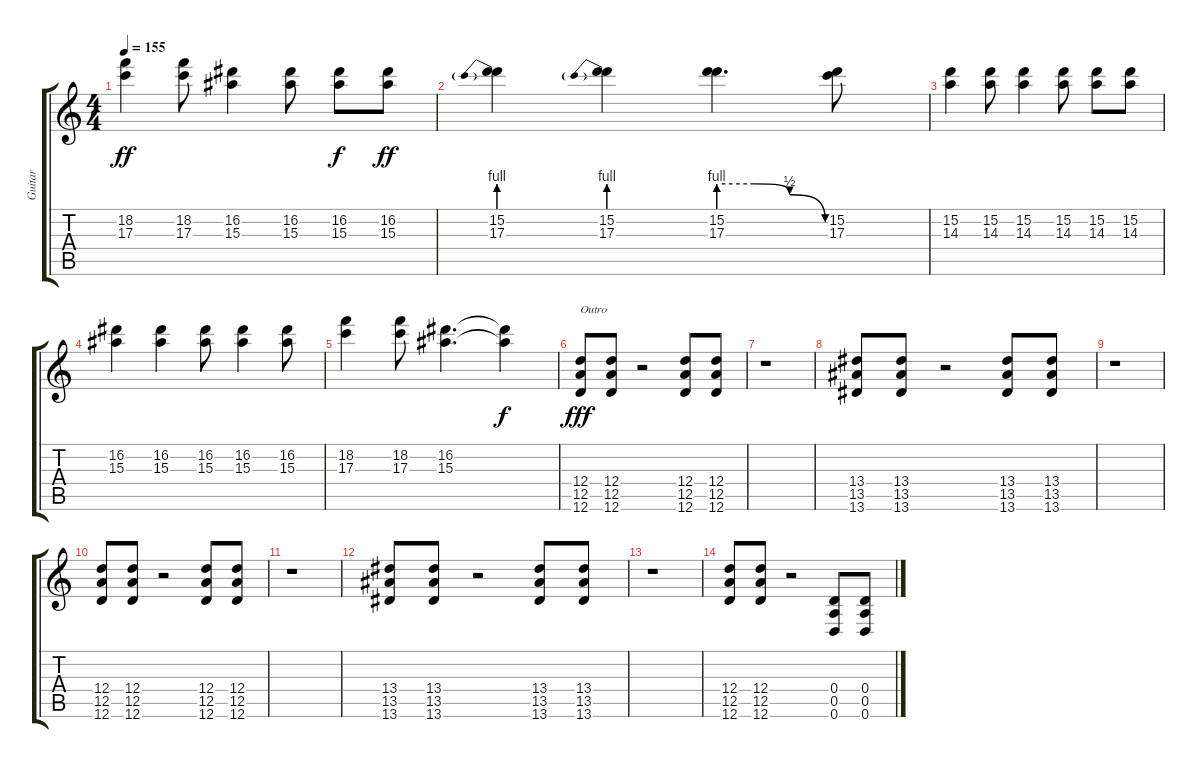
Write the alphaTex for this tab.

\track ("Guitar              " "Guitar    ") {instrument distortionguitar}
\staff {score tabs}
\tuning (E4 B3 G3 D3 A2 D2) {hide}
\ts (4 4)
\tempo 155
\clef g2
\ks c
(18.2 17.3).4{dy ff} (18.2 17.3).8 (16.2 15.3).4 (16.2 15.3).8 (16.2 15.3).8{dy f} (16.2 15.3).8{dy ff} |
(15.2 17.3{be (prebend 0 4 60 4)}).4 (15.2 17.3{be (prebend 0 4 60 4)}).4 (15.2 17.3{be (custom 0 4 20 4 40 2 60 0)}).4{d} (15.2 17.3).8 |
(15.2 14.3).4 (15.2 14.3).8 (15.2 14.3).4 (15.2 14.3).8 (15.2 14.3).8 (15.2 14.3).8 |
(16.2 15.3).4 (16.2 15.3).4 (16.2 15.3).8 (16.2 15.3).4 (16.2 15.3).8 |
(18.2 17.3).4 (18.2 17.3).8 (16.2 15.3).4{d} (16.2{t} 15.3{t}).4{dy f} |
(12.4 12.5 12.6).8{txt "Outro" dy fff} (12.4 12.5 12.6).8 r.2 (12.4 12.5 12.6).8 (12.4 12.5 12.6).8 |
r.1 |
(13.4 13.5 13.6).8 (13.4 13.5 13.6).8 r.2 (13.4 13.5 13.6).8 (13.4 13.5 13.6).8 |
r.1 |
(12.4 12.5 12.6).8 (12.4 12.5 12.6).8 r.2 (12.4 12.5 12.6).8 (12.4 12.5 12.6).8 |
r.1 |
(13.4 13.5 13.6).8 (13.4 13.5 13.6).8 r.2 (13.4 13.5 13.6).8 (13.4 13.5 13.6).8 |
r.1 |
(12.4 12.5 12.6).8 (12.4 12.5 12.6).8 r.2 (0.4 0.5 0.6).8 (0.4 0.5 0.6).8
